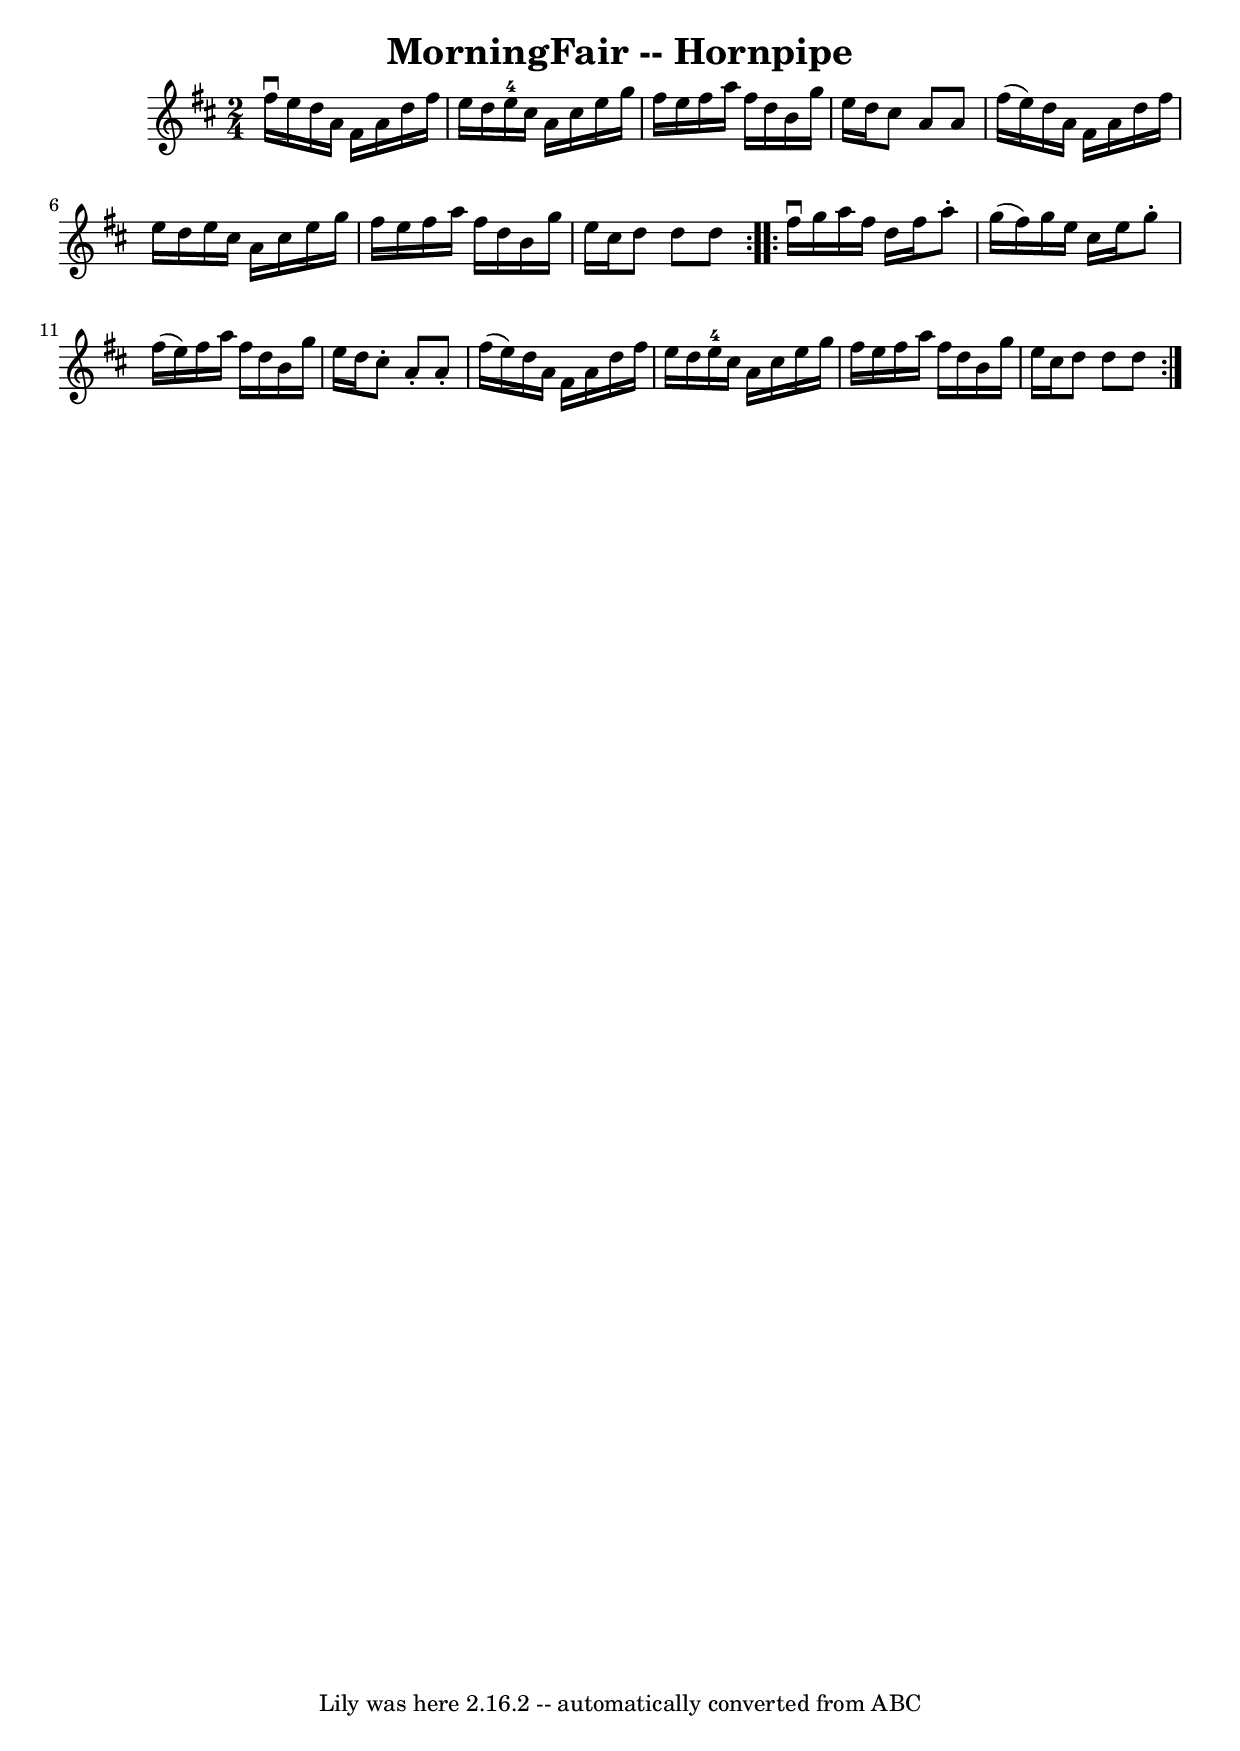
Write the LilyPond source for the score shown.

\version "2.16.2"
\include "Mammoth.ily"
\header {
  %% book = "Cole's 1000 Fiddle Tunes"
 crossRefNumber = "1"
 footnotes = ""
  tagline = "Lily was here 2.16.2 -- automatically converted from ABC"
  title = "MorningFair -- Hornpipe"

}
voicedefault =  {



  \repeat volta 2 {

    \time 2/4 
    \key d \major fis''16^\downbow e''16   |
 d''16 a'16 fis'16 a'16 d''16 fis''16 e''16 d''16   |
 e''16-4 cis''16 a'16 cis''16 e''16 g''16 fis''16 e''16   |
 fis''16 a''16 fis''16 d''16 b'16 g''16 e''16 d''16    |
 cis''8 a'8 a'8 fis''16 (e''16) |
 d''16 a'16 fis'16 a'16 d''16 fis''16 e''16 d''16   |
 e''16 cis''16 a'16 cis''16 e''16 g''16 fis''16 e''16   |
 fis''16 a''16 fis''16 d''16 b'16 g''16 e''16 cis''16    |
 d''8 d''8 d''8  
  }     
  \repeat volta 2 {
 fis''16^\downbow g''16   |
 a''16 fis''16 d''16 fis''16 a''8-. g''16 ( fis''16)  |
 g''16 e''16 cis''16 e''16 g''8-. fis''16 (e''16) |
 fis''16 a''16 fis''16 d''16 b'16 g''16 e''16 d''16   |
 cis''8-. a'8-. a'8-. fis''16 (e''16) |
 d''16 a'16 fis'16 a'16 d''16 fis''16 e''16 d''16   |
 e''16-4 cis''16 a'16 cis''16 e''16 g''16 fis''16 e''16   |
 fis''16 a''16 fis''16 d''16 b'16 g''16 e''16 cis''16   |
 d''8 d''8 d''8  
  }   

}

\score{
  <<

    \context Staff="default"
    {
      \voicedefault 
      
    }

  >>
  \layout {
    
  }
  \midi {
  }

}
